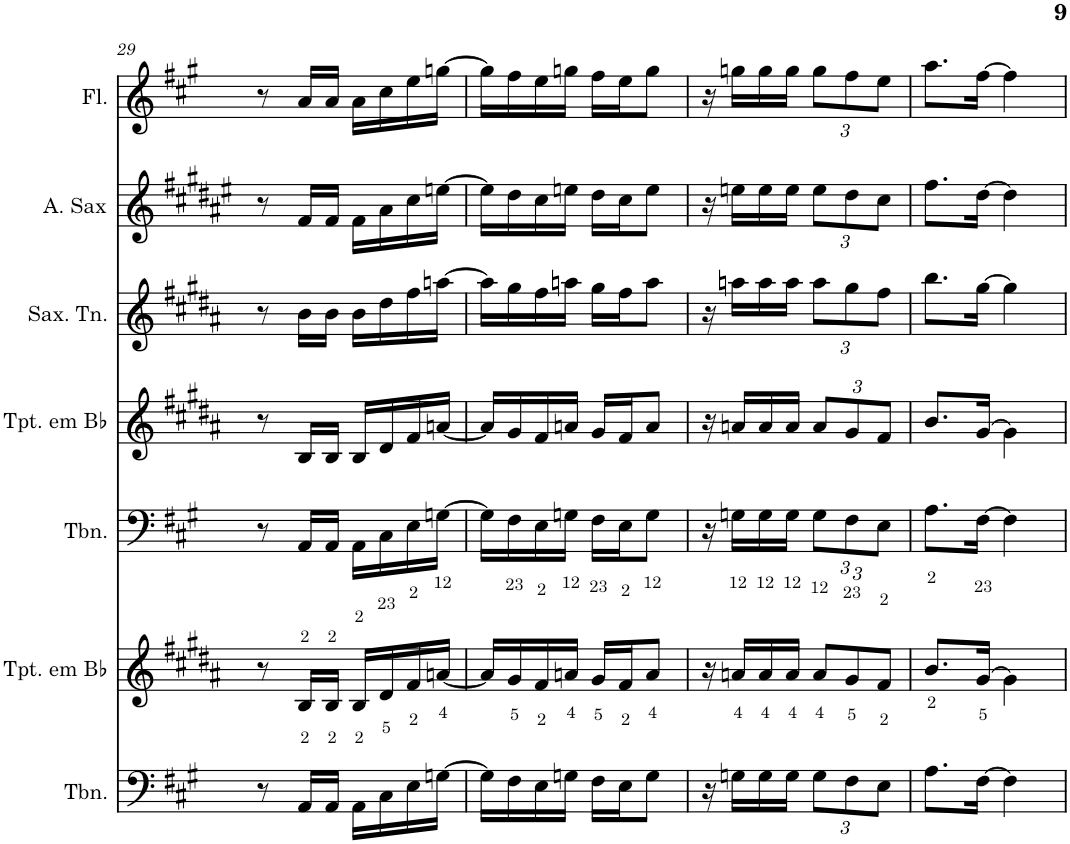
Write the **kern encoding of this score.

**kern	**kern	**kern	**kern	**kern	**kern	**kern
*part7	*part6	*part5	*part4	*part3	*part2	*part1
*staff7	*staff6	*staff5	*staff4	*staff3	*staff2	*staff1
*I"Trombone	*I"Trompete em Bb	*I"Trombone	*I"Trompete em Bb	*I"Saxofone Tenor	*I"Saxofone Alto	*I"Flauta Transversal
*I'Tbn.	*I'Tpt. em Bb	*I'Tbn.	*I'Tpt. em Bb	*I'Sax. Tn.	*	*I'Fl.
!!LO:PB:g=z
*clefF4	*clefG2	*clefF4	*clefG2	*clefG2	*clefG2	*clefG2
*	*Trd1c2	*	*Trd1c2	*Trd8c14	*Trd5c9	*
*k[f#c#g#]	*k[f#c#g#d#a#]	*k[f#c#g#]	*k[f#c#g#d#a#]	*k[f#c#g#d#a#]	*k[f#c#g#d#a#e#]	*k[f#c#g#]
*A:	*B:	*A:	*B:	*B:	*F#:	*A:
*M2/4	*M2/4	*M2/4	*M2/4	*M2/4	*M2/4	*M2/4
=29	=29	=29	=29	=29	=29	=29
8r	8r	8r	8r	8r	8r	8r
16AA/LL	16B/LL	16AA/LL	16B/LL	16b\LL	16f#/LL	16a/LL
16AA/JJ	16B/JJ	16AA/JJ	16B/JJ	16b\JJ	16f#/JJ	16a/JJ
16AA\LL	16B/LL	16AA\LL	16B/LL	16b\LL	16f#\LL	16a\LL
16C#\	16d#/	16C#\	16d#/	16dd#\	16a#\	16cc#\
16E\	16f#/	16E\	16f#/	16ff#\	16cc#\	16ee\
[16Gn\JJ	[16an/JJ	[16Gn\JJ	[16an/JJ	[16aan\JJ	[16een\JJ	[16ggn\JJ
=30	=30	=30	=30	=30	=30	=30
16G\LL]	16a/LL]	16G\LL]	16a/LL]	16aa\LL]	16ee\LL]	16gg\LL]
16F#\	16g#/	16F#\	16g#/	16gg#\	16dd#\	16ff#\
16E\	16f#/	16E\	16f#/	16ff#\	16cc#\	16ee\
16Gn\JJ	16an/JJ	16Gn\JJ	16an/JJ	16aan\JJ	16een\JJ	16ggn\JJ
16F#\LL	16g#/LL	16F#\LL	16g#/LL	16gg#\LL	16dd#\LL	16ff#\LL
16E\J	16f#/J	16E\J	16f#/J	16ff#\J	16cc#\J	16ee\J
8G\J	8a/J	8G\J	8a/J	8aa\J	8ee\J	8gg\J
=31	=31	=31	=31	=31	=31	=31
16r	16r	16r	16r	16r	16r	16r
16Gn\LL	16an/LL	16Gn\LL	16an/LL	16aan\LL	16een\LL	16ggn\LL
16G\	16a/	16G\	16a/	16aa\	16ee\	16gg\
16G\JJ	16a/JJ	16G\JJ	16a/JJ	16aa\JJ	16ee\JJ	16gg\JJ
*Xbrackettup	*Xbrackettup	*Xbrackettup	*Xbrackettup	*Xbrackettup	*Xbrackettup	*Xbrackettup
12G\L	12a/L	12G\L	12a/L	12aa\L	12ee\L	12gg\L
12F#\	12g#/	12F#\	12g#/	12gg#\	12dd#\	12ff#\
12E\J	12f#/J	12E\J	12f#/J	12ff#\J	12cc#\J	12ee\J
=32	=32	=32	=32	=32	=32	=32
8.A\L	8.b/L	8.A\L	8.b/L	8.bb\L	8.ff#\L	8.aa\L
[16F#\Jk	[16g#/Jk	[16F#\Jk	[16g#/Jk	[16gg#\Jk	[16dd#\Jk	[16ff#\Jk
4F#\]	4g#\]	4F#\]	4g#\]	4gg#\]	4dd#\]	4ff#\]
=	=	=	=	=	=	=
*-	*-	*-	*-	*-	*-	*-
